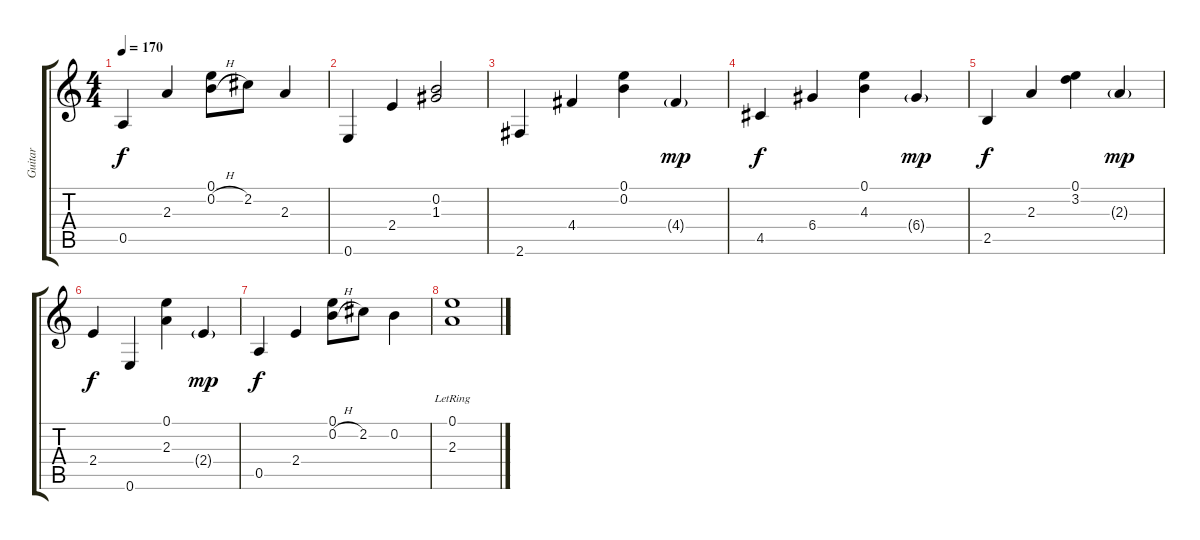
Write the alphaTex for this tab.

\track ("Guitar" "Guitar") {instrument acousticguitarnylon}
\staff {score tabs}
\tuning (E4 B3 G3 D3 A2 E2) {hide}
\ts (4 4)
\tempo 170
\clef g2
\ks c
0.5.4{dy f} 2.3.4 (0.1 0.2{h}).8 2.2.8 2.3.4 |
0.6.4 2.4.4 (0.2 1.3).2 |
2.6.4 4.4.4 (0.1 0.2).4 4.4{g}.4{dy mp} |
4.5.4{dy f} 6.4.4 (0.1 4.3).4 6.4{g}.4{dy mp} |
2.5.4{dy f} 2.3.4 (0.1 3.2).4 2.3{g}.4{dy mp} |
2.4.4{dy f} 0.6.4 (0.1 2.3).4 2.4{g}.4{dy mp} |
0.5.4{dy f} 2.4.4 (0.1 0.2{h}).8 2.2.8 0.2.4 |
(0.1{lr} 2.3{lr}).1
